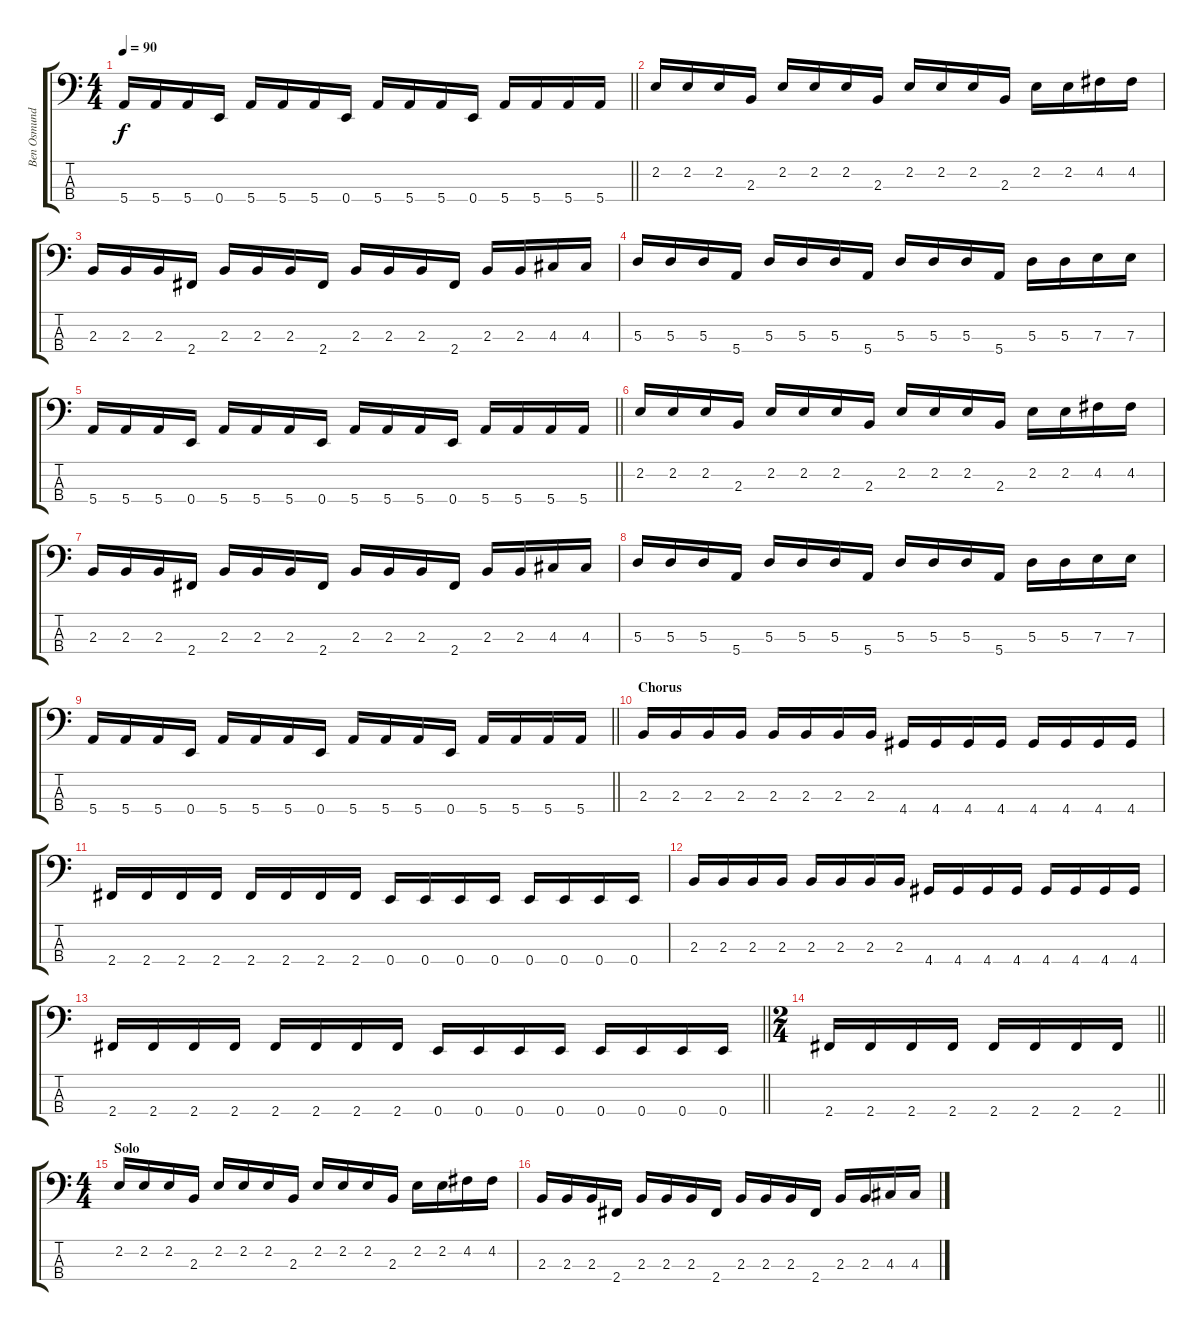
\track ("Ben Osmundson - Bass" "Ben Osmund") {instrument electricbassfinger}
\staff {score tabs}
\tuning (G2 D2 A1 E1) {hide}
\ts (4 4)
\tempo 90
\clef f4
\barLineRight lightlight
\ks c
5.4.16{dy f} 5.4.16 5.4.16 0.4.16 5.4.16 5.4.16 5.4.16 0.4.16 5.4.16 5.4.16 5.4.16 0.4.16 5.4.16 5.4.16 5.4.16 5.4.16 |
2.2.16 2.2.16 2.2.16 2.3.16 2.2.16 2.2.16 2.2.16 2.3.16 2.2.16 2.2.16 2.2.16 2.3.16 2.2.16 2.2.16 4.2.16 4.2.16 |
2.3.16 2.3.16 2.3.16 2.4.16 2.3.16 2.3.16 2.3.16 2.4.16 2.3.16 2.3.16 2.3.16 2.4.16 2.3.16 2.3.16 4.3.16 4.3.16 |
5.3.16 5.3.16 5.3.16 5.4.16 5.3.16 5.3.16 5.3.16 5.4.16 5.3.16 5.3.16 5.3.16 5.4.16 5.3.16 5.3.16 7.3.16 7.3.16 |
\barLineRight lightlight
5.4.16 5.4.16 5.4.16 0.4.16 5.4.16 5.4.16 5.4.16 0.4.16 5.4.16 5.4.16 5.4.16 0.4.16 5.4.16 5.4.16 5.4.16 5.4.16 |
2.2.16 2.2.16 2.2.16 2.3.16 2.2.16 2.2.16 2.2.16 2.3.16 2.2.16 2.2.16 2.2.16 2.3.16 2.2.16 2.2.16 4.2.16 4.2.16 |
2.3.16 2.3.16 2.3.16 2.4.16 2.3.16 2.3.16 2.3.16 2.4.16 2.3.16 2.3.16 2.3.16 2.4.16 2.3.16 2.3.16 4.3.16 4.3.16 |
5.3.16 5.3.16 5.3.16 5.4.16 5.3.16 5.3.16 5.3.16 5.4.16 5.3.16 5.3.16 5.3.16 5.4.16 5.3.16 5.3.16 7.3.16 7.3.16 |
\barLineRight lightlight
5.4.16 5.4.16 5.4.16 0.4.16 5.4.16 5.4.16 5.4.16 0.4.16 5.4.16 5.4.16 5.4.16 0.4.16 5.4.16 5.4.16 5.4.16 5.4.16 |
\section ("" "Chorus")
2.3.16 2.3.16 2.3.16 2.3.16 2.3.16 2.3.16 2.3.16 2.3.16 4.4.16 4.4.16 4.4.16 4.4.16 4.4.16 4.4.16 4.4.16 4.4.16 |
2.4.16 2.4.16 2.4.16 2.4.16 2.4.16 2.4.16 2.4.16 2.4.16 0.4.16 0.4.16 0.4.16 0.4.16 0.4.16 0.4.16 0.4.16 0.4.16 |
2.3.16 2.3.16 2.3.16 2.3.16 2.3.16 2.3.16 2.3.16 2.3.16 4.4.16 4.4.16 4.4.16 4.4.16 4.4.16 4.4.16 4.4.16 4.4.16 |
\barLineRight lightlight
2.4.16 2.4.16 2.4.16 2.4.16 2.4.16 2.4.16 2.4.16 2.4.16 0.4.16 0.4.16 0.4.16 0.4.16 0.4.16 0.4.16 0.4.16 0.4.16 |
\ts (2 4)
\barLineRight lightlight
2.4.16 2.4.16 2.4.16 2.4.16 2.4.16 2.4.16 2.4.16 2.4.16 |
\ts (4 4)
\section ("" "Solo")
2.2.16 2.2.16 2.2.16 2.3.16 2.2.16 2.2.16 2.2.16 2.3.16 2.2.16 2.2.16 2.2.16 2.3.16 2.2.16 2.2.16 4.2.16 4.2.16 |
2.3.16 2.3.16 2.3.16 2.4.16 2.3.16 2.3.16 2.3.16 2.4.16 2.3.16 2.3.16 2.3.16 2.4.16 2.3.16 2.3.16 4.3.16 4.3.16
